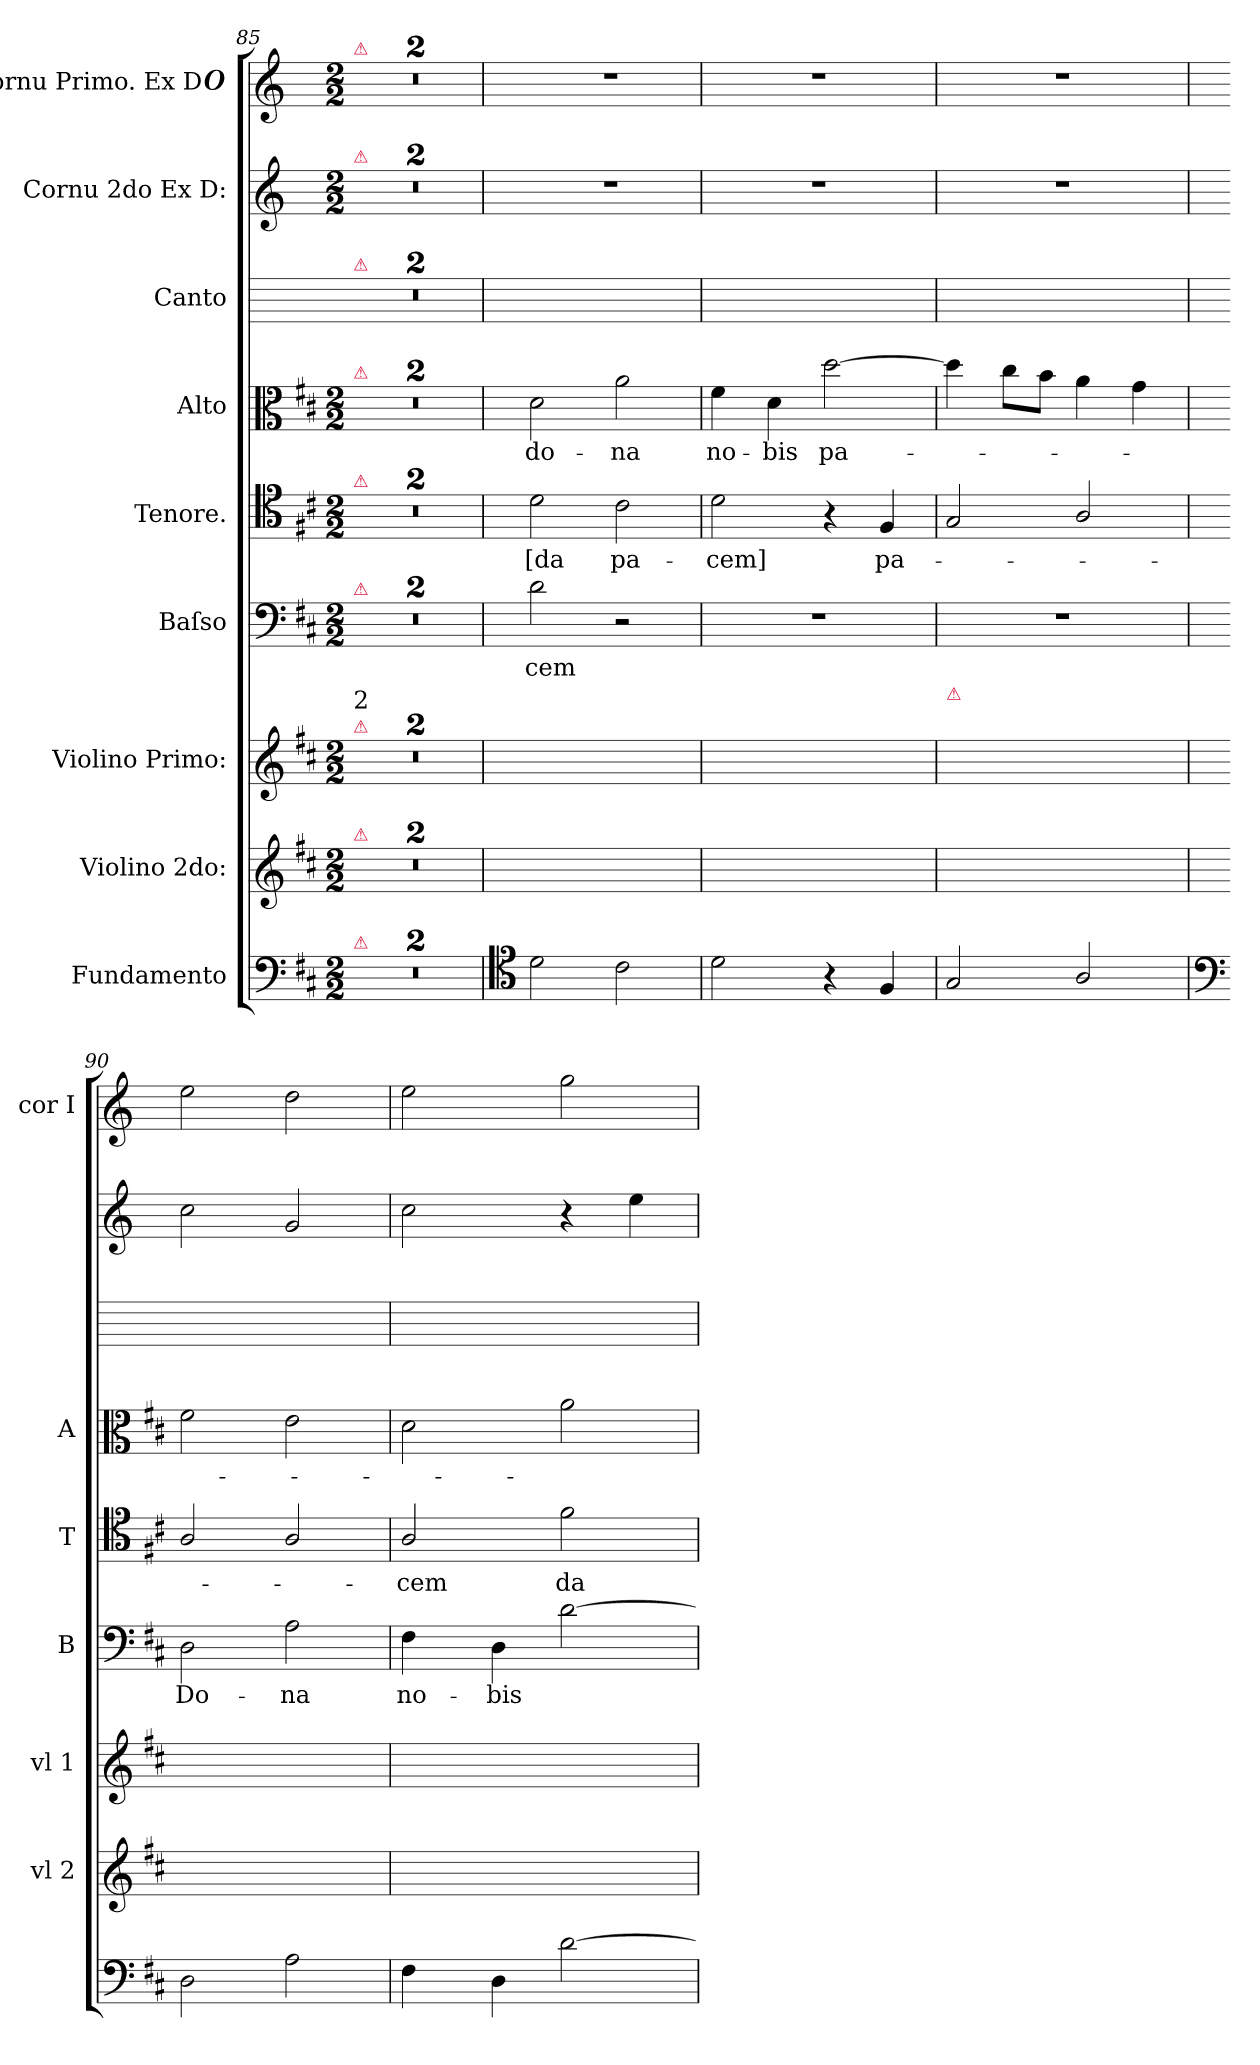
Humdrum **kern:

**kern	**kern	**kern	**kern	**text	**kern	**text	**kern	**text	**kern	**kern	**kern
*part9	*part8	*part7	*part6	*part6	*part5	*part5	*part4	*part4	*part3	*part2	*part1
*staff9	*staff8	*staff7	*staff6	*staff6	*staff5	*staff5	*staff4	*staff4	*staff3	*staff2	*staff1
*I"Fundamento	*I"Violino 2do:	*I"Violino Primo:	*I"Baſso	*	*I"Tenore.	*	*I"Alto	*	*I"Canto	*I"Cornu 2do Ex D:	*I"Cornu Primo. Ex D#
*	*I'vl 2	*I'vl 1	*I'B	*	*I'T	*	*I'A	*	*	*	*I'cor I
*clefF4	*clefG2	*clefG2	*clefF4	*	*clefC4	*	*clefC3	*	*	*clefG2	*clefG2
*	*	*	*	*	*	*	*	*	*	*ITrd-1c-2	*ITrd-1c-2
*k[f#c#]	*k[f#c#]	*k[f#c#]	*k[f#c#]	*	*k[f#c#]	*	*k[f#c#]	*	*	*k[f#c#]	*k[f#c#]
*D:	*D:	*D:	*D:	*	*D:	*	*D:	*	*	*D:	*D:
*M2/2	*M2/2	*M2/2	*M2/2	*	*M2/2	*	*M2/2	*	*	*M2/2	*M2/2
=85	=85	=85	=85	=85	=85	=85	=85	=85	=85	=85	=85
!	!	!	!	!	!	!	!	!	!	!	!LO:TX:a:color=crimson:t=⚠
!	!	!	!	!	!	!	!	!	!	!LO:TX:a:color=crimson:t=⚠	!
!	!	!	!	!	!	!	!	!	!LO:TX:a:color=crimson:t=⚠	!	!
!	!	!	!	!	!	!	!LO:TX:a:color=crimson:t=⚠	!	!	!	!
!	!	!	!	!	!LO:TX:a:color=crimson:t=⚠	!	!	!	!	!	!
!	!	!	!LO:TX:a:color=crimson:t=⚠	!	!	!	!	!	!	!	!
!	!	!LO:TX:a:color=crimson:t=⚠	!	!	!	!	!	!	!	!	!
!	!	!LO:TX:a:t=2	!	!	!	!	!	!	!	!	!
!	!LO:TX:a:color=crimson:t=⚠	!	!	!	!	!	!	!	!	!	!
!LO:TX:a:color=crimson:t=⚠	!	!	!	!	!	!	!	!	!	!	!
1ryy	1ryy	1ryy	1ryy	.	1ryy	.	1ryy	.	1ryy	1ryy	1ryy
=86	=86	=86	=86	=86	=86	=86	=86	=86	=86	=86	=86
1ryy	1ryy	1ryy	1ryy	.	1ryy	.	1ryy	.	1ryy	1ryy	1ryy
=87	=87	=87	=87	=87	=87	=87	=87	=87	=87	=87	=87
*clefC4	*	*	*	*	*	*	*	*	*	*	*
2d\	2ff#\yy	2dd\yy	2d\	-cem	2d\	[da	2d\	do-	1ryy	1r	1r
2c#\	2ee\yy	2aa\yy	2r	.	2c#\	pa-	2a\	-na	.	.	.
=88	=88	=88	=88	=88	=88	=88	=88	=88	=88	=88	=88
2d\	2ff#\yy	4ff#\yy	1r	.	2d\	-cem]	4f#\	no-	1ryy	1r	1r
.	.	4dd\yy	.	.	.	.	4d\	-bis	.	.	.
4r	4ryy	[2ddd\yy	.	.	4r	.	[2dd\	pa-	.	.	.
4F#/	4a/yy	.	.	.	4F#/	pa-	.	.	.	.	.
=89	=89	=89	=89	=89	=89	=89	=89	=89	=89	=89	=89
!	!	!LO:TX:a:color=crimson:t=⚠	!	!	!	!	!	!	!	!	!
2G/	2b\yy	4ddd\yy]	1r	.	2G/	.	4dd\]	.	1ryy	1r	1r
.	.	8ccc#\Lyy	.	.	.	.	8cc#\L	.	.	.	.
.	.	8bb\Jyy	.	.	.	.	8b\J	.	.	.	.
2A/	2cc#\yy	4aa\yy	.	.	2A/	.	4a\	.	.	.	.
.	.	4gg\yy	.	.	.	.	4g\	.	.	.	.
=90	=90	=90	=90	=90	=90	=90	=90	=90	=90	=90	=90
*clefF4	*	*	*	*	*	*	*	*	*	*	*
2D\	2dd\yy	2ff#\yy	2D\	Do-	2A/	.	2f#\	.	1ryy	2dd\	2ff#\
2A\	2cc#\yy	2ee\yy	2A\	-na	2A/	.	2e\	.	.	2a/	2ee\
=91	=91	=91	=91	=91	=91	=91	=91	=91	=91	=91	=91
4F#\	8dd\Lyy	8ff#\Lyy	4F#\	no-	2A/	-cem	2d\	.	1ryy	2dd\	2ff#\
.	8ee\Jyy	8aa\Jyy	.	.	.	.	.	.	.	.	.
4D\	2ff#\yy	2aa\yy	4D\	-bis	.	.	.	.	.	.	.
[2d\	.	.	[2d\	.	2f#\	da	2a\	.	.	4r	2aa\
.	4ff#\yy	4ddd\yy	.	.	.	.	.	.	.	4ff#\	.
=	=	=	=	=	=	=	=	=	=	=	=
*-	*-	*-	*-	*-	*-	*-	*-	*-	*-	*-	*-
